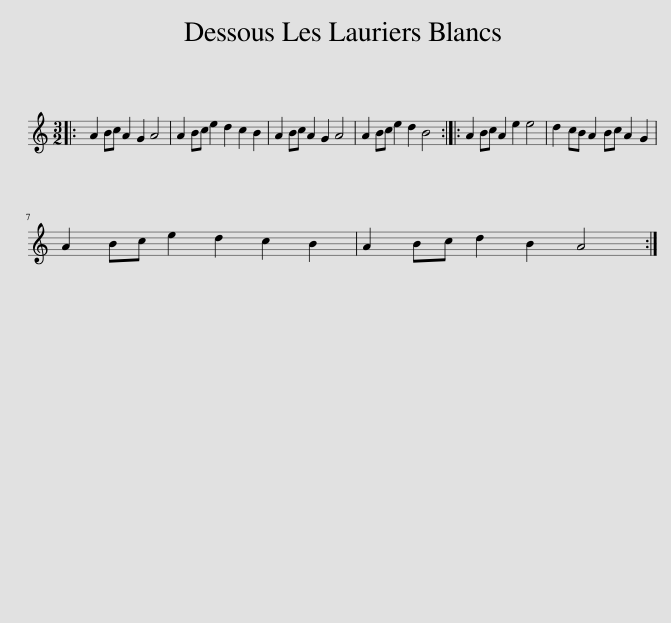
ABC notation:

X:1
L:1/8
M:3/2
I:linebreak $
K:C
V:1 treble
V:1
|: A2 Bc A2 G2 A4 | A2 Bc e2 d2 c2 B2 | A2 Bc A2 G2 A4 | A2 Bc e2 d2 B4 :: A2 Bc A2 e2 e4 | %5
 d2 cB A2 Bc A2 G2 |$ A2 Bc e2 d2 c2 B2 | A2 Bc d2 B2 A4 :| %8
